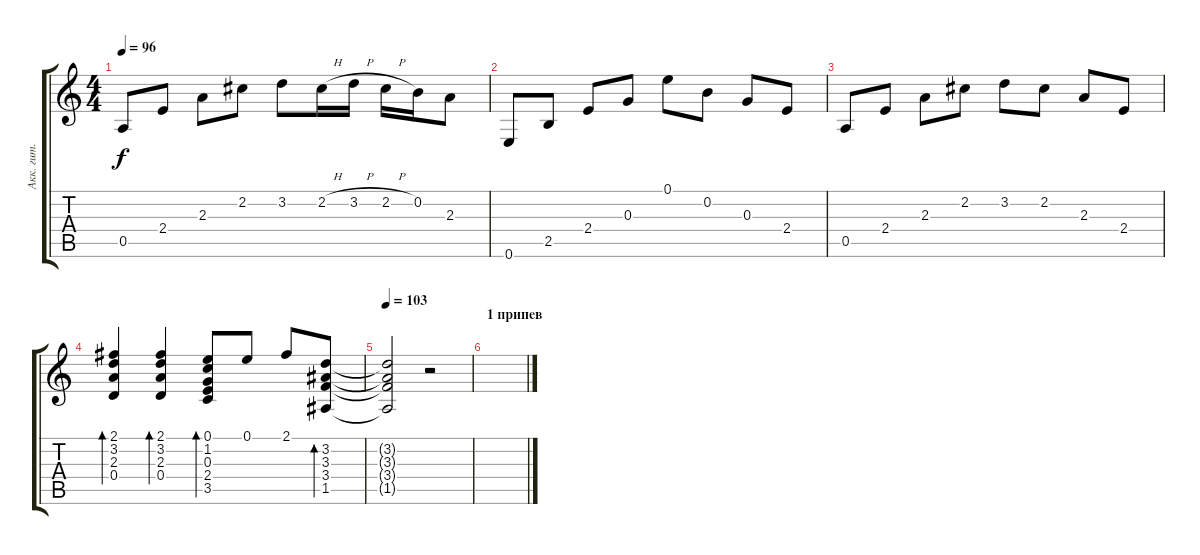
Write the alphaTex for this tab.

\track ("Акк. гит. 1" "Акк. гит. ") {instrument acousticguitarsteel}
\staff {score tabs}
\tuning (E4 B3 G3 D3 A2 E2) {hide}
\ts (4 4)
\tempo 96
\clef g2
\ks c
0.5.8{dy f} 2.4.8 2.3.8 2.2.8 3.2.8 2.2{h}.16 3.2{h}.16 2.2{h}.16 0.2.16 2.3.8 |
0.6.8 2.5.8 2.4.8 0.3.8 0.1.8 0.2.8 0.3.8 2.4.8 |
0.5.8 2.4.8 2.3.8 2.2.8 3.2.8 2.2.8 2.3.8 2.4.8 |
(2.1 3.2 2.3 0.4).4{bd 60} (2.1 3.2 2.3 0.4).4{bd 60} (0.1 1.2 0.3 2.4 3.5).8{bd 60} 0.1.8 2.1.8 (3.2 3.3 3.4 1.5).8{bd 60} |
\tempo 103
(3.2{t} 3.3{t} 3.4{t} 1.5{t}).2 r.2 |
\section ("" "1 припев")
